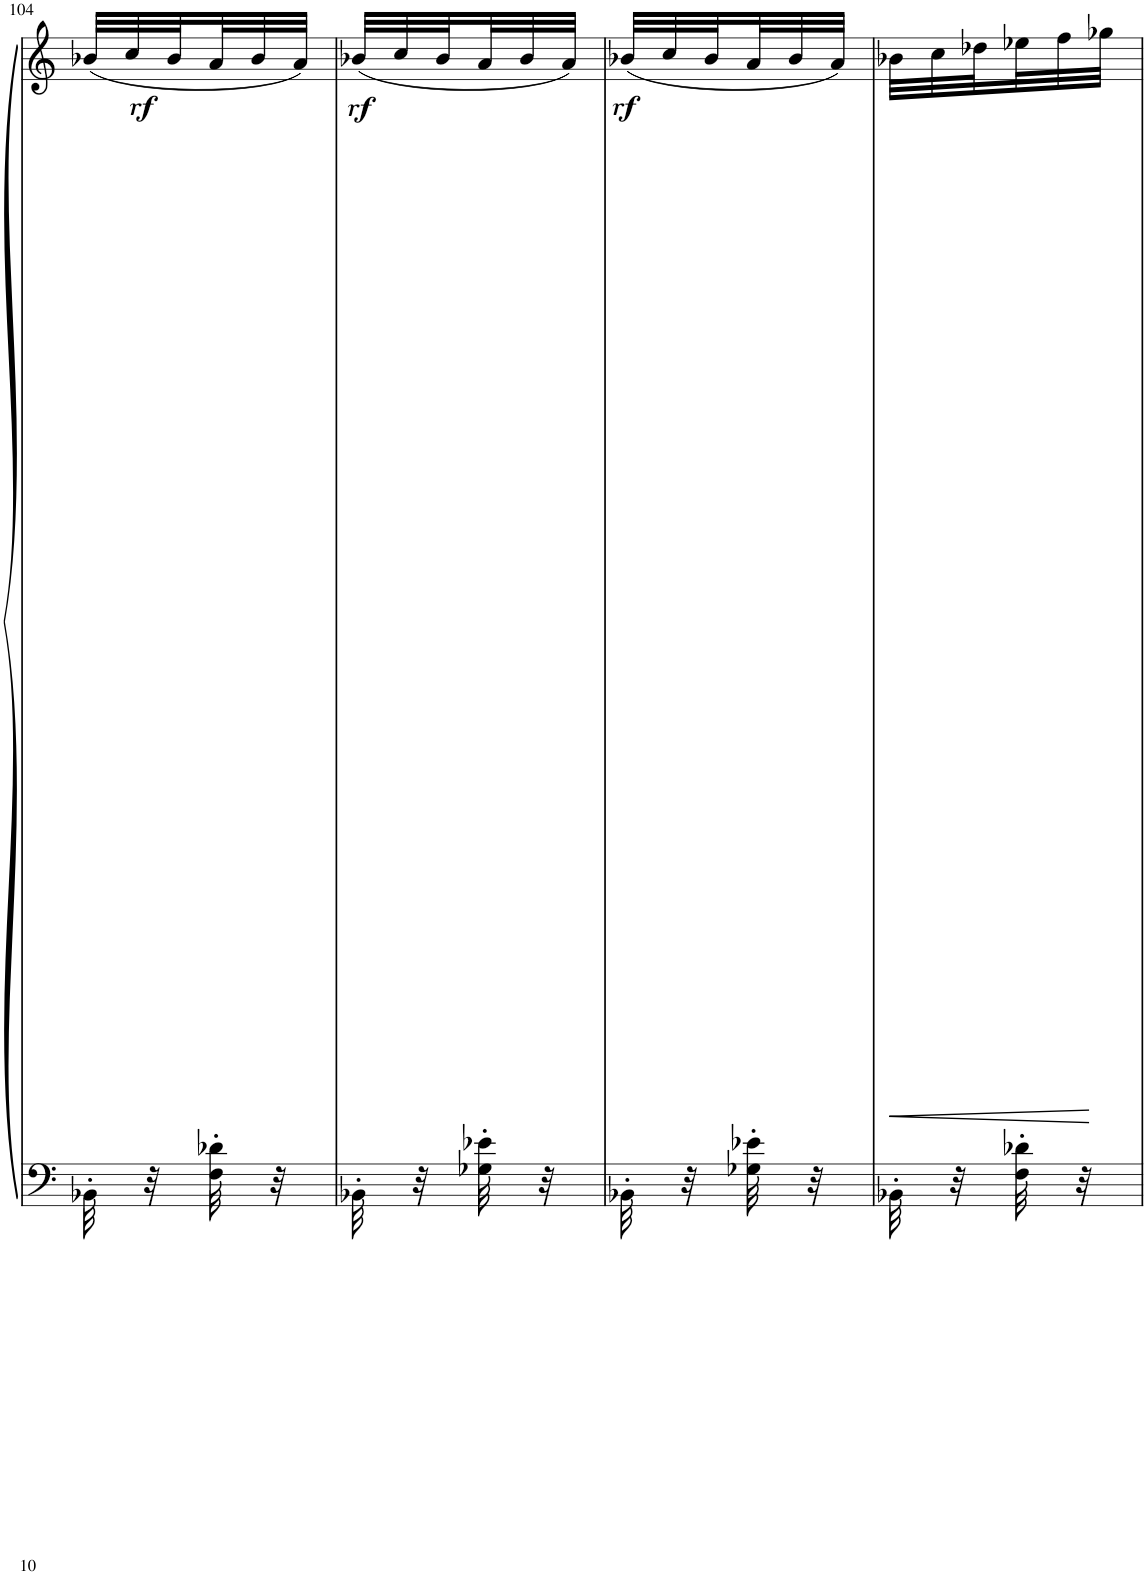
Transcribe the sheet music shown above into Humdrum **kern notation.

**kern	**kern	**dynam
*part1	*part1	*part1
*staff2	*staff1	*staff1/2
*I"Piano	*	*
*I'Pno	*	*
!!LO:PB:g=z
*clefF4	*clefG2	*
*k[]	*k[]	*
*M2/16	*M2/16	*
*	*Xtuplet	*
=104	=104	=104
!	!	!LO:DY:b
32BB-X'\	(48b-X/LLL	rf
.	48cc/	.
32r	.	.
.	48b-/	.
32F\' 32d-X\'	48a/	.
.	48b-/	.
32r	.	.
.	48a/JJJ)	.
=105	=105	=105
!	!	!LO:DY:b
32BB-X'\	(48b-X/LLL	rf
.	48cc/	.
32r	.	.
.	48b-/	.
32G-X\' 32e-X\'	48a/	.
.	48b-/	.
32r	.	.
.	48a/JJJ)	.
=106	=106	=106
!	!	!LO:DY:b
32BB-X'\	(<48b-X/LLL	rf
.	48cc/	.
32r	.	.
.	48b-/	.
32G-X\' 32e-X\'	48a/	.
.	48b-/	.
32r	.	.
.	48a/JJJ)	.
=107	=107	=107
!	!	!LO:HP:b
32BB-X'\	48b-X\LLL	<
.	48cc\	.
32r	.	.
.	48dd-X\	.
32F\' 32d-X\'	48ee-X\	.
.	48ff\	.
32r	.	.
.	48gg-X\JJJ	[
=	=	=
*-	*-	*-
